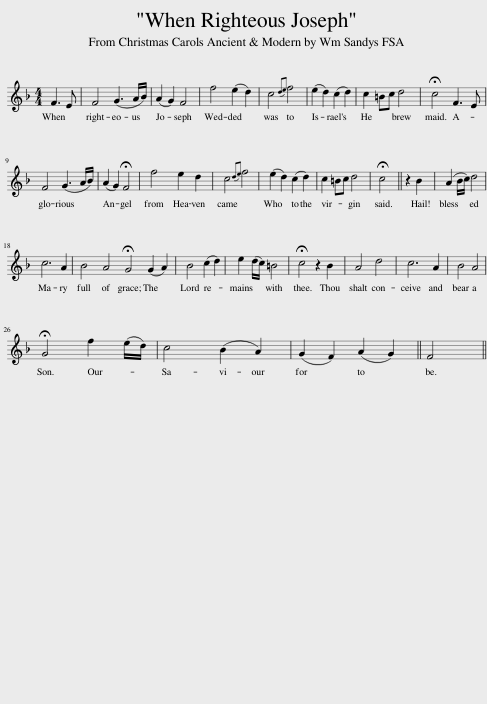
X:1
L:1/8
M:4/4
I:linebreak $
K:F
V:1 treble
V:1
 F3 E | F4 (G3 A/B/) | (A2 G2) F4 | f4 (e2 d2) | c4({de)} f4 | %5
 (e2 d2) (c2 d2) | c2 =Bc d4 | !fermata!c4 F3 E |$ F4 (G3 A/B/) | (A2 G2) !fermata!F4 | %10
 f4 e2 d2 | c4({de)} f4 | (e2 d2) (c2 d2) | c2 =Bc d4 | !fermata!c4 || %15
 z2 B2 | (A2 B/c/) d4 |$ c6 A2 | B4 A4 !fermata!G4 (G2 A2) | B4 (c2 d2) | %20
 e2 (d/c/) =B4 | !fermata!c4 z2 B2 | A4 d4 | c6 A2 | B4 A4 |$ %25
 !fermata!G4 f2 (e/d/) | c4 (B2 A2) | (G2 F2) (A2 G2) || F4 || %29
